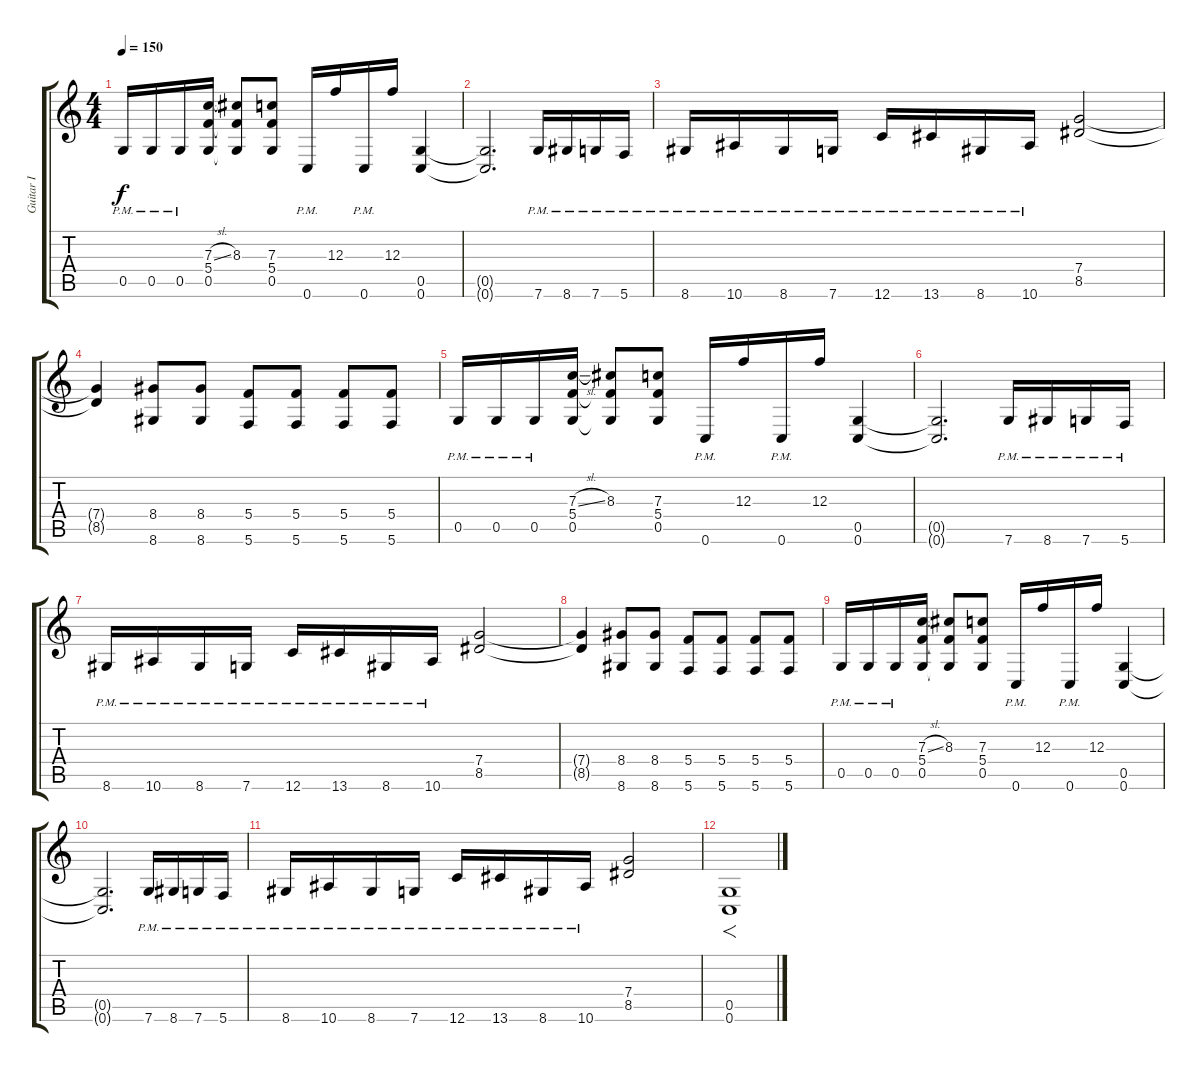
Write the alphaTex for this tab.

\track ("Guitar I" "Guitar I") {instrument distortionguitar}
\staff {score tabs}
\tuning (D4 A3 F3 C3 G2 C2) {hide}
\ts (4 4)
\tempo 150
\clef g2
\ks c
0.5{pm}.16{dy f} 0.5{pm}.16 0.5{pm}.16 (7.3{sl} 5.4 0.5).16 (8.3 5.4{t} 0.5{t}).8 (7.3 5.4 0.5).8 0.6{pm}.16 12.3.16 0.6{pm}.16 12.3.16 (0.5 0.6).4 |
(0.5{t} 0.6{t}).2{d} 7.6{pm}.16 8.6{pm}.16 7.6{pm}.16 5.6{pm}.16 |
8.6{pm}.16 10.6{pm}.16 8.6{pm}.16 7.6{pm}.16 12.6{pm}.16 13.6{pm}.16 8.6{pm}.16 10.6{pm}.16 (7.4 8.5).2 |
(7.4{t} 8.5{t}).4 (8.4 8.6).8 (8.4 8.6).8 (5.4 5.6).8 (5.4 5.6).8 (5.4 5.6).8 (5.4 5.6).8 |
0.5{pm}.16 0.5{pm}.16 0.5{pm}.16 (7.3{sl} 5.4 0.5).16 (8.3 5.4{t} 0.5{t}).8 (7.3 5.4 0.5).8 0.6{pm}.16 12.3.16 0.6{pm}.16 12.3.16 (0.5 0.6).4 |
(0.5{t} 0.6{t}).2{d} 7.6{pm}.16 8.6{pm}.16 7.6{pm}.16 5.6{pm}.16 |
8.6{pm}.16 10.6{pm}.16 8.6{pm}.16 7.6{pm}.16 12.6{pm}.16 13.6{pm}.16 8.6{pm}.16 10.6{pm}.16 (7.4 8.5).2 |
(7.4{t} 8.5{t}).4 (8.4 8.6).8 (8.4 8.6).8 (5.4 5.6).8 (5.4 5.6).8 (5.4 5.6).8 (5.4 5.6).8 |
0.5{pm}.16 0.5{pm}.16 0.5{pm}.16 (7.3{sl} 5.4 0.5).16 (8.3 5.4{t} 0.5{t}).8 (7.3 5.4 0.5).8 0.6{pm}.16 12.3.16 0.6{pm}.16 12.3.16 (0.5 0.6).4 |
(0.5{t} 0.6{t}).2{d} 7.6{pm}.16 8.6{pm}.16 7.6{pm}.16 5.6{pm}.16 |
8.6{pm}.16 10.6{pm}.16 8.6{pm}.16 7.6{pm}.16 12.6{pm}.16 13.6{pm}.16 8.6{pm}.16 10.6{pm}.16 (7.4 8.5).2 |
(0.5 0.6).1{f}
